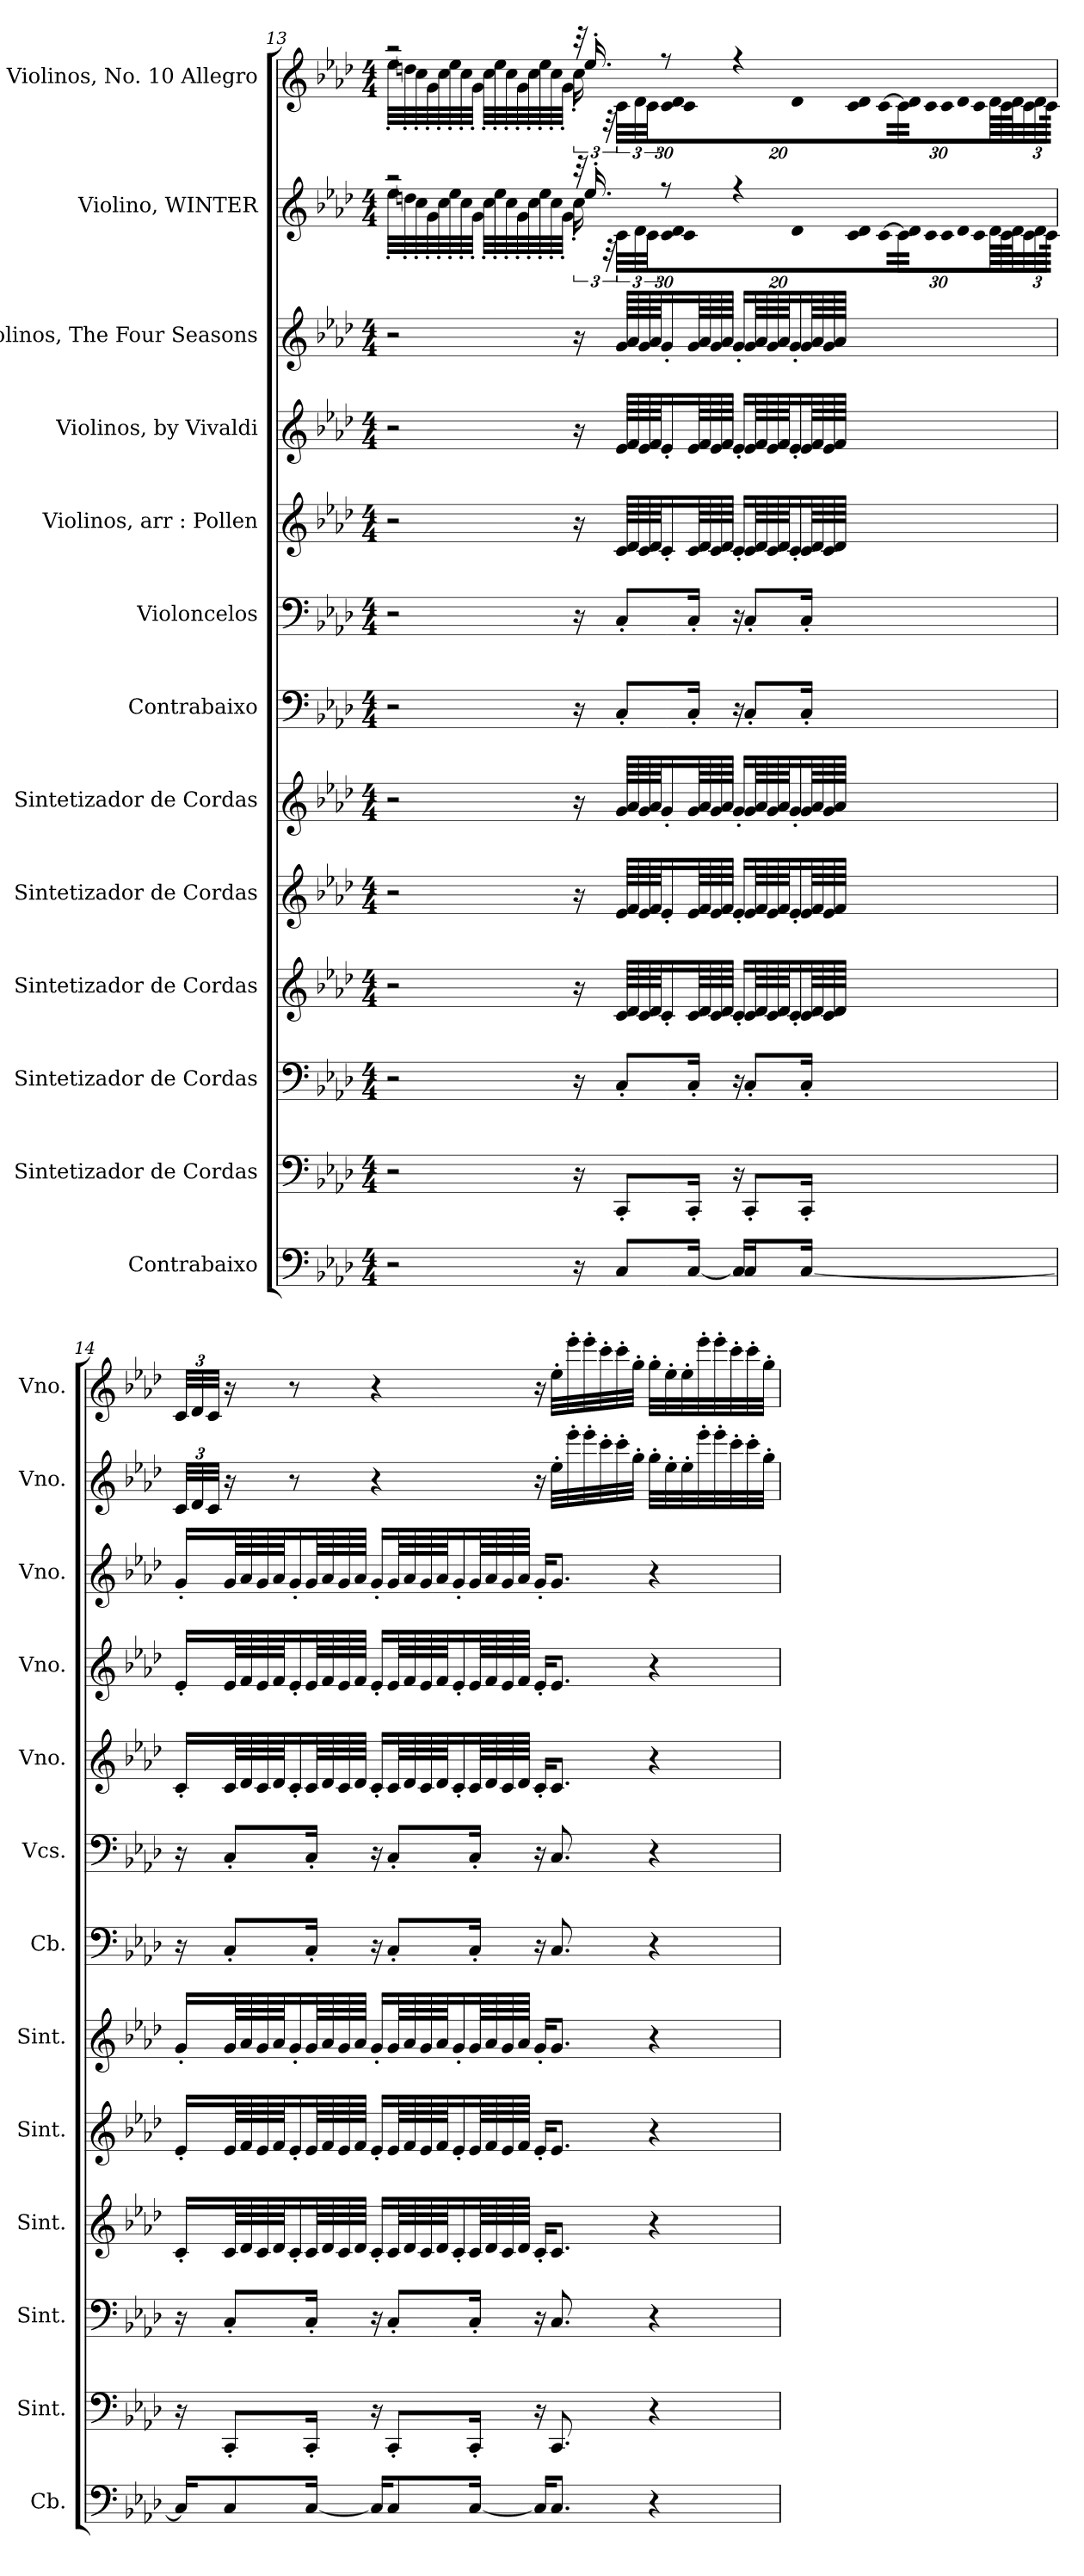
**kern	**kern	**kern	**kern	**kern	**kern	**kern	**kern	**kern	**kern	**kern	**kern	**kern
*part13	*part12	*part11	*part10	*part9	*part8	*part7	*part6	*part5	*part4	*part3	*part2	*part1
*staff13	*staff12	*staff11	*staff10	*staff9	*staff8	*staff7	*staff6	*staff5	*staff4	*staff3	*staff2	*staff1
*I"Contrabaixo	*I"Sintetizador de Cordas	*I"Sintetizador de Cordas	*I"Sintetizador de Cordas	*I"Sintetizador de Cordas	*I"Sintetizador de Cordas	*I"Contrabaixo	*I"Violoncelos	*I"Violinos, arr : Pollen	*I"Violinos, by Vivaldi	*I"Violinos, The Four Seasons	*I"Violino, WINTER	*I"Violinos, No. 10 Allegro
*I'Cb.	*I'Sint.	*I'Sint.	*I'Sint.	*I'Sint.	*I'Sint.	*I'Cb.	*I'Vcs.	*I'Vno.	*I'Vno.	*I'Vno.	*I'Vno.	*I'Vno.
!!LO:PB:g=z
*clefF4	*clefF4	*clefF4	*clefG2	*clefG2	*clefG2	*clefF4	*clefF4	*clefG2	*clefG2	*clefG2	*clefG2	*clefG2
*ITrd7c12	*	*	*	*	*	*ITrd7c12	*	*	*	*	*	*
*k[b-e-a-d-]	*k[b-e-a-d-]	*k[b-e-a-d-]	*k[b-e-a-d-]	*k[b-e-a-d-]	*k[b-e-a-d-]	*k[b-e-a-d-]	*k[b-e-a-d-]	*k[b-e-a-d-]	*k[b-e-a-d-]	*k[b-e-a-d-]	*k[b-e-a-d-]	*k[b-e-a-d-]
*M4/4	*M4/4	*M4/4	*M4/4	*M4/4	*M4/4	*M4/4	*M4/4	*M4/4	*M4/4	*M4/4	*M4/4	*M4/4
=13	=13	=13	=13	=13	=13	=13	=13	=13	=13	=13	=13	=13
*	*	*	*	*	*	*	*	*	*	*	*^	*^
2r	2r	2r	2r	2r	2r	2r	2r	2r	2r	2r	2r	32ee-'\LLL	2r	32ee-'\LLL
.	.	.	.	.	.	.	.	.	.	.	.	32ddn'\	.	32ddn'\
.	.	.	.	.	.	.	.	.	.	.	.	32cc'\	.	32cc'\
.	.	.	.	.	.	.	.	.	.	.	.	32g'\	.	32g'\
.	.	.	.	.	.	.	.	.	.	.	.	32cc'\	.	32cc'\
.	.	.	.	.	.	.	.	.	.	.	.	32ee-'\	.	32ee-'\
.	.	.	.	.	.	.	.	.	.	.	.	32cc'\	.	32cc'\
.	.	.	.	.	.	.	.	.	.	.	.	32g'\JJJ	.	32g'\JJJ
.	.	.	.	.	.	.	.	.	.	.	.	32cc'\LLL	.	32cc'\LLL
.	.	.	.	.	.	.	.	.	.	.	.	32ee-'\	.	32ee-'\
.	.	.	.	.	.	.	.	.	.	.	.	32cc'\	.	32cc'\
.	.	.	.	.	.	.	.	.	.	.	.	32g'\	.	32g'\
.	.	.	.	.	.	.	.	.	.	.	.	32cc'\	.	32cc'\
.	.	.	.	.	.	.	.	.	.	.	.	32ee-'\	.	32ee-'\
.	.	.	.	.	.	.	.	.	.	.	.	32cc'\	.	32cc'\
.	.	.	.	.	.	.	.	.	.	.	.	32g'\JJJ	.	32g'\JJJ
16r	16r	16r	16r	16r	16r	16r	16r	16r	16r	16r	32r	24cc'\	32r	24cc'\
.	.	.	.	.	.	.	.	.	.	.	16.ee-'/	.	16.ee-'/	.
.	.	.	.	.	.	.	.	.	.	.	.	48r	.	48r
8CC/L	8CC'/L	8C'/L	64c/LLLL	64e-/LLLL	64g/LLLL	8CC'/L	8C'/L	64c/LLLL	64e-/LLLL	64g/LLLL	.	48c\LLL	.	48c\LLL
.	.	.	64d-/	64f/	64a-/	.	.	64d-/	64f/	64a-/	.	.	.	.
.	.	.	.	.	.	.	.	.	.	.	.	48d-\	.	48d-\
.	.	.	64c/	64e-/	64g/	.	.	64c/	64e-/	64g/	.	.	.	.
.	.	.	.	.	.	.	.	.	.	.	.	48c\	.	48c\
.	.	.	64d-/JJ	64f/JJ	64a-/JJ	.	.	64d-/JJ	64f/JJ	64a-/JJ	.	.	.	.
*	*	*	*	*	*	*	*	*	*	*	*	*Xbrackettup	*	*
!	!	!	!	!	!	!	!	!	!	!	!	!LO:N:vis=64	!	!
*	*	*	*	*	*	*	*	*	*	*	*	*	*	*Xbrackettup
!	!	!	!	!	!	!	!	!	!	!	!	!	!	!LO:N:vis=64
.	.	.	16c'/	16e-'/	16g'/	.	.	16c'/	16e-'/	16g'/	8r	960%17c\L	8r	960%17c\L
!	!	!	!	!	!	!	!	!	!	!	!	!LO:N:vis=128%9	!	!LO:N:vis=128%9
.	.	.	.	.	.	.	.	.	.	.	.	640%17d-\	.	640%17d-\
!	!	!	!	!	!	!	!	!	!	!	!	!LO:N:vis=64	!	!LO:N:vis=64
.	.	.	.	.	.	.	.	.	.	.	.	960%17c\	.	960%17c\
!	!	!	!	!	!	!	!	!	!	!	!	!LO:N:vis=64	!	!LO:N:vis=64
.	.	.	.	.	.	.	.	.	.	.	.	960%17d-\	.	960%17d-\
[16CC/Jk	16CC'/Jk	16C'/Jk	64c/LL	64e-/LL	64g/LL	16CC'/Jk	16C'/Jk	64c/LL	64e-/LL	64g/LL	.	.	.	.
.	.	.	64d-/	64f/	64a-/	.	.	64d-/	64f/	64a-/	.	.	.	.
!	!	!	!	!	!	!	!	!	!	!	!	!LO:N:vis=128%9	!	!LO:N:vis=128%9
.	.	.	.	.	.	.	.	.	.	.	.	640%17c\	.	640%17c\
.	.	.	64c/	64e-/	64g/	.	.	64c/	64e-/	64g/	.	.	.	.
!	!	!	!	!	!	!	!	!	!	!	!	!LO:N:vis=64	!	!LO:N:vis=64
.	.	.	.	.	.	.	.	.	.	.	.	960%17d-\JJJJ	.	960%17d-\JJJJ
.	.	.	64d-/JJJJ	64f/JJJJ	64a-/JJJJ	.	.	64d-/JJJJ	64f/JJJJ	64a-/JJJJ	.	.	.	.
.	.	.	.	.	.	.	.	.	.	.	.	[960c\	.	[960c\
16CC/KL]	16r	16r	16c'/LL	16e-'/LL	16g'/LL	16r	16r	16c'/LL	16e-'/LL	16g'/LL	4r	960%19c\LLL]	4r	960%19c\LLL]
.	.	.	.	.	.	.	.	.	.	.	.	48d-\	.	48d-\
.	.	.	.	.	.	.	.	.	.	.	.	48c\	.	48c\
.	.	.	.	.	.	.	.	.	.	.	.	48c\	.	48c\
8CC/	8CC'/L	8C'/L	64c/LL	64e-/LL	64g/LL	8CC'/L	8C'/L	64c/LL	64e-/LL	64g/LL	.	.	.	.
.	.	.	64d-/	64f/	64a-/	.	.	64d-/	64f/	64a-/	.	.	.	.
.	.	.	.	.	.	.	.	.	.	.	.	48d-\	.	48d-\
.	.	.	64c/	64e-/	64g/	.	.	64c/	64e-/	64g/	.	.	.	.
.	.	.	.	.	.	.	.	.	.	.	.	48c\	.	48c\
.	.	.	64d-/JJ	64f/JJ	64a-/JJ	.	.	64d-/JJ	64f/JJ	64a-/JJ	.	.	.	.
.	.	.	.	.	.	.	.	.	.	.	.	64d-\K	.	64d-\K
.	.	.	16c'/	16e-'/	16g'/	.	.	16c'/	16e-'/	16g'/	.	.	.	.
.	.	.	.	.	.	.	.	.	.	.	.	32c\	.	32c\
.	.	.	.	.	.	.	.	.	.	.	.	64d-\K	.	64d-\K
.	.	.	.	.	.	.	.	.	.	.	.	48c\	.	48c\
[16CC/Jk	16CC'/Jk	16C'/Jk	64c/LL	64e-/LL	64g/LL	16CC'/Jk	16C'/Jk	64c/LL	64e-/LL	64g/LL	.	.	.	.
.	.	.	64d-/	64f/	64a-/	.	.	64d-/	64f/	64a-/	.	.	.	.
.	.	.	.	.	.	.	.	.	.	.	.	48d-\	.	48d-\
.	.	.	64c/	64e-/	64g/	.	.	64c/	64e-/	64g/	.	.	.	.
.	.	.	.	.	.	.	.	.	.	.	.	48c\JJJ	.	48c\JJJ
.	.	.	64d-/JJJJ	64f/JJJJ	64a-/JJJJ	.	.	64d-/JJJJ	64f/JJJJ	64a-/JJJJ	.	.	.	.
.	.	.	.	.	.	.	.	.	.	.	.	960ryy	.	960ryy
*	*	*	*	*	*	*	*	*	*	*	*v	*v	*	*
*	*	*	*	*	*	*	*	*	*	*	*	*v	*v
!!LO:PB:g=z
=14	=14	=14	=14	=14	=14	=14	=14	=14	=14	=14	=14	=14
16CC/KL]	16r	16r	16c'/LL	16e-'/LL	16g'/LL	16r	16r	16c'/LL	16e-'/LL	16g'/LL	48c/LLL	48c/LLL
.	.	.	.	.	.	.	.	.	.	.	48d-/	48d-/
.	.	.	.	.	.	.	.	.	.	.	48c/JJJ	48c/JJJ
8CC/	8CC'/L	8C'/L	64c/LL	64e-/LL	64g/LL	8CC'/L	8C'/L	64c/LL	64e-/LL	64g/LL	16r	16r
.	.	.	64d-/	64f/	64a-/	.	.	64d-/	64f/	64a-/	.	.
.	.	.	64c/	64e-/	64g/	.	.	64c/	64e-/	64g/	.	.
.	.	.	64d-/JJ	64f/JJ	64a-/JJ	.	.	64d-/JJ	64f/JJ	64a-/JJ	.	.
.	.	.	16c'/	16e-'/	16g'/	.	.	16c'/	16e-'/	16g'/	8r	8r
[16CC/Jk	16CC'/Jk	16C'/Jk	64c/LL	64e-/LL	64g/LL	16CC'/Jk	16C'/Jk	64c/LL	64e-/LL	64g/LL	.	.
.	.	.	64d-/	64f/	64a-/	.	.	64d-/	64f/	64a-/	.	.
.	.	.	64c/	64e-/	64g/	.	.	64c/	64e-/	64g/	.	.
.	.	.	64d-/JJJJ	64f/JJJJ	64a-/JJJJ	.	.	64d-/JJJJ	64f/JJJJ	64a-/JJJJ	.	.
16CC/KL]	16r	16r	16c'/LL	16e-'/LL	16g'/LL	16r	16r	16c'/LL	16e-'/LL	16g'/LL	4r	4r
8CC/	8CC'/L	8C'/L	64c/LL	64e-/LL	64g/LL	8CC'/L	8C'/L	64c/LL	64e-/LL	64g/LL	.	.
.	.	.	64d-/	64f/	64a-/	.	.	64d-/	64f/	64a-/	.	.
.	.	.	64c/	64e-/	64g/	.	.	64c/	64e-/	64g/	.	.
.	.	.	64d-/JJ	64f/JJ	64a-/JJ	.	.	64d-/JJ	64f/JJ	64a-/JJ	.	.
.	.	.	16c'/	16e-'/	16g'/	.	.	16c'/	16e-'/	16g'/	.	.
[16CC/Jk	16CC'/Jk	16C'/Jk	64c/LL	64e-/LL	64g/LL	16CC'/Jk	16C'/Jk	64c/LL	64e-/LL	64g/LL	.	.
.	.	.	64d-/	64f/	64a-/	.	.	64d-/	64f/	64a-/	.	.
.	.	.	64c/	64e-/	64g/	.	.	64c/	64e-/	64g/	.	.
.	.	.	64d-/JJJJ	64f/JJJJ	64a-/JJJJ	.	.	64d-/JJJJ	64f/JJJJ	64a-/JJJJ	.	.
16CC/KL]	16r	16r	16c'/KL	16e-'/KL	16g'/KL	16r	16r	16c'/KL	16e-'/KL	16g'/KL	16r	16r
8.CC/J	8.CC/	8.C/	8.c/J	8.e-/J	8.g/J	8.CC/	8.C/	8.c/J	8.e-/J	8.g/J	32ee-'\LLL	32ee-'\LLL
.	.	.	.	.	.	.	.	.	.	.	32eee-'\	32eee-'\
.	.	.	.	.	.	.	.	.	.	.	32eee-'\	32eee-'\
.	.	.	.	.	.	.	.	.	.	.	32ccc'\	32ccc'\
.	.	.	.	.	.	.	.	.	.	.	32ccc'\	32ccc'\
.	.	.	.	.	.	.	.	.	.	.	32gg'\JJJ	32gg'\JJJ
4r	4r	4r	4r	4r	4r	4r	4r	4r	4r	4r	32gg'\LLL	32gg'\LLL
.	.	.	.	.	.	.	.	.	.	.	32ee-'\	32ee-'\
.	.	.	.	.	.	.	.	.	.	.	32ee-'\	32ee-'\
.	.	.	.	.	.	.	.	.	.	.	32eee-'\	32eee-'\
.	.	.	.	.	.	.	.	.	.	.	32eee-'\	32eee-'\
.	.	.	.	.	.	.	.	.	.	.	32ccc'\	32ccc'\
.	.	.	.	.	.	.	.	.	.	.	32ccc'\	32ccc'\
.	.	.	.	.	.	.	.	.	.	.	32gg'\JJJ	32gg'\JJJ
=	=	=	=	=	=	=	=	=	=	=	=	=
*-	*-	*-	*-	*-	*-	*-	*-	*-	*-	*-	*-	*-
